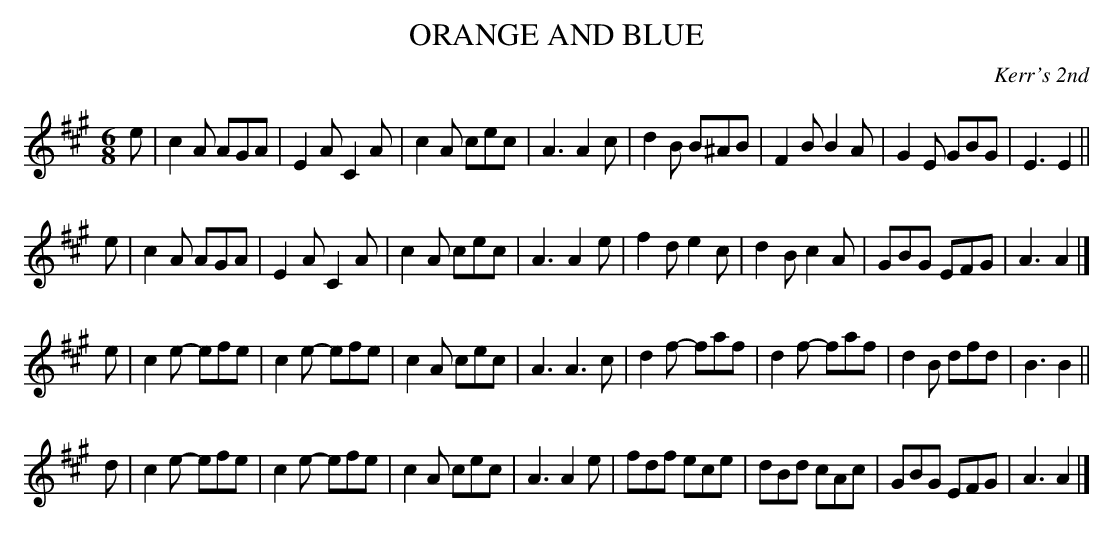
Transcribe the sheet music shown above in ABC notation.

X:1
T: ORANGE AND BLUE
O: Kerr's 2nd
M: 6/8
L: 1/8
K: A
e | c2A  AGA | E2A  C2A | c2A cec | A3 A2c | d2B  B^AB | F2B  B2A | G2E GBG | E3 E2 ||
e | c2A  AGA | E2A  C2A | c2A cec | A3 A2e | f2d  e2c  | d2B  c2A | GBG EFG | A3 A2 |]
e | c2e- efe | c2e- efe | c2A cec | A3 A3c | d2f- faf  | d2f- faf | d2B dfd | B3 B2 ||
d | c2e- efe | c2e- efe | c2A cec | A3 A2e | fdf  ece  | dBd  cAc | GBG EFG | A3 A2 |]
